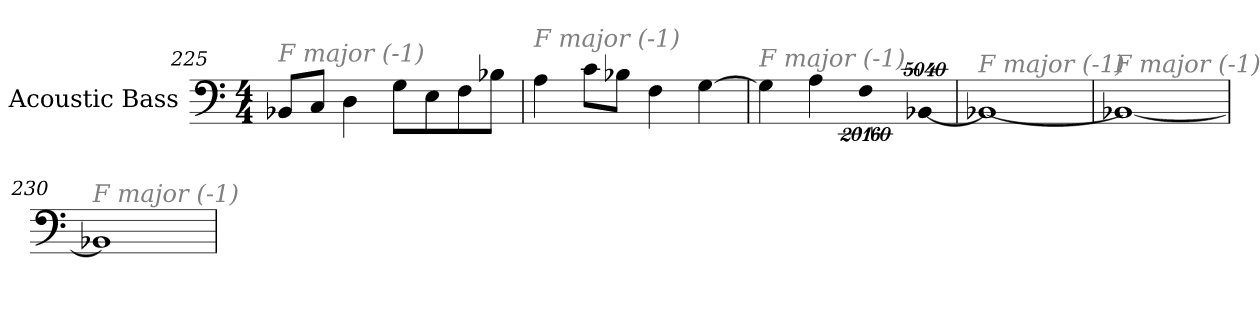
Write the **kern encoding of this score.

**kern
*part1
*staff1
*I"Acoustic Bass
*clefF4
*ITrd7c12
*k[]
*C:
*M4/4
=225
!LO:TX:i:color=#808080:t=F major (-1)
8BBB-XL
8CCJ
4DD
8GGL
8EE
8FF
8BB-XJ
=226
!LO:TX:i:color=#808080:t=F major (-1)
4AA
8CL
8BB-XJ
4FF
[4GG
=227
!LO:TX:i:color=#808080:t=F major (-1)
4GG]
4AA
!LO:N:vis=2
40320%13427FF
!LO:N:vis=4
[20160%3347BBB-X
=228
!LO:TX:i:color=#808080:t=F major (-1)
1BBB-X_
=229
!LO:TX:i:color=#808080:t=F major (-1)
1BBB-X_
=230
!LO:TX:i:color=#808080:t=F major (-1)
1BBB-X]
=
*-
